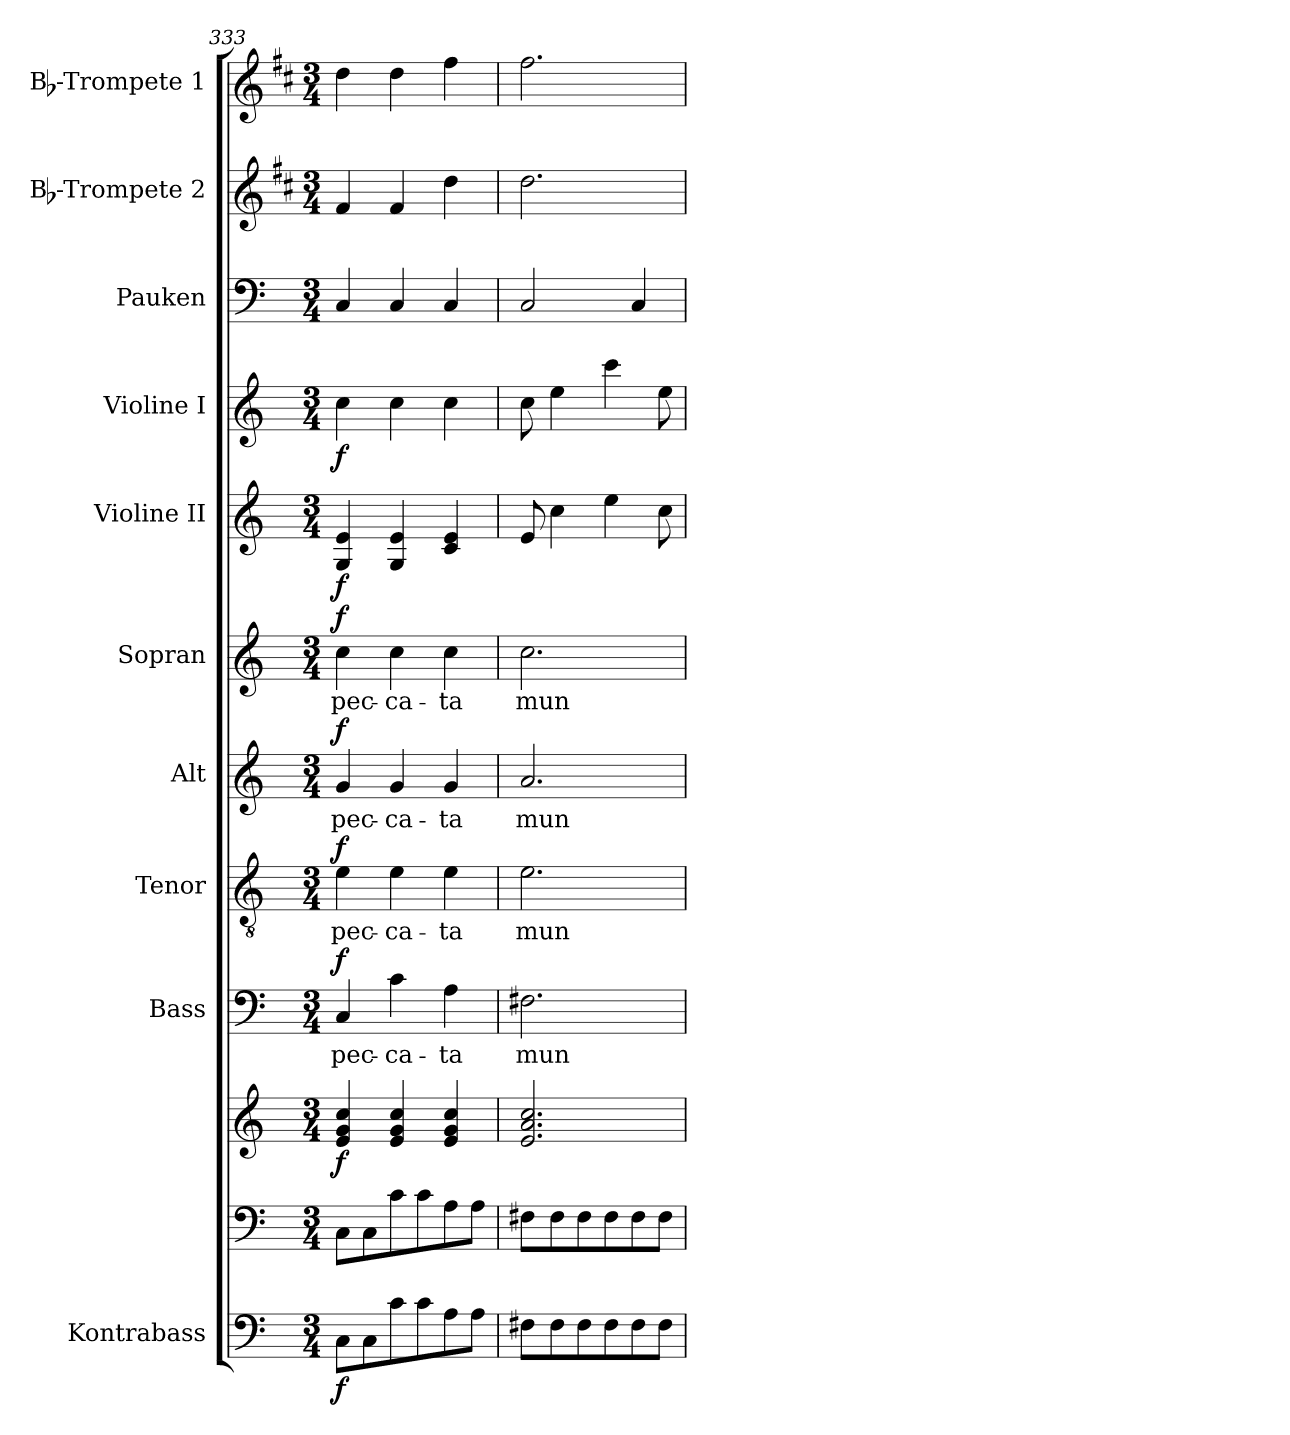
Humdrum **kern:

**kern	**dynam	**kern	**kern	**dynam	**kern	**text	**dynam	**kern	**text	**dynam	**kern	**text	**dynam	**kern	**text	**dynam	**kern	**dynam	**kern	**dynam	**kern	**kern	**kern
*part11	*part11	*part10	*part10	*part10	*part9	*part9	*part9	*part8	*part8	*part8	*part7	*part7	*part7	*part6	*part6	*part6	*part5	*part5	*part4	*part4	*part3	*part2	*part1
*staff12	*staff12	*staff11	*staff10	*staff10/11	*staff9	*staff9	*staff9	*staff8	*staff8	*staff8	*staff7	*staff7	*staff7	*staff6	*staff6	*staff6	*staff5	*staff5	*staff4	*staff4	*staff3	*staff2	*staff1
*I"Kontrabass	*	*	*	*	*I"Bass	*	*	*I"Tenor	*	*	*I"Alt	*	*	*I"Sopran	*	*	*I"Violine II	*	*I"Violine I	*	*I"Pauken	*I"Bb-Trompete 2	*I"Bb-Trompete 1
*I'Kb.	*	*	*	*	*I'B.	*	*	*I'T.	*	*	*I'A.	*	*	*I'S.	*	*	*I'Vl. II	*	*I'Vl. I	*	*I'Pk.	*I'Bb Trp. 2	*I'Bb Trp. 1
*clefF4	*	*clefF4	*clefG2	*	*clefF4	*	*	*clefGv2	*	*	*clefG2	*	*	*clefG2	*	*	*clefG2	*	*clefG2	*	*clefF4	*clefG2	*clefG2
*ITrd7c12	*	*	*	*	*	*	*	*	*	*	*	*	*	*	*	*	*	*	*	*	*	*ITrd1c2	*ITrd1c2
*k[]	*	*k[]	*k[]	*	*k[]	*	*	*k[]	*	*	*k[]	*	*	*k[]	*	*	*k[]	*	*k[]	*	*k[]	*k[]	*k[]
*C:	*	*C:	*C:	*	*C:	*	*	*C:	*	*	*C:	*	*	*C:	*	*	*C:	*	*C:	*	*C:	*C:	*C:
*M3/4	*	*M3/4	*M3/4	*	*M3/4	*	*	*M3/4	*	*	*M3/4	*	*	*M3/4	*	*	*M3/4	*	*M3/4	*	*M3/4	*M3/4	*M3/4
=333	=333	=333	=333	=333	=333	=333	=333	=333	=333	=333	=333	=333	=333	=333	=333	=333	=333	=333	=333	=333	=333	=333	=333
!	!LO:DY:b	!	!	!LO:DY:b	!	!LO:LY:b	!LO:DY:a	!	!LO:LY:b	!LO:DY:a	!	!LO:LY:b	!LO:DY:a	!	!LO:LY:b	!LO:DY:a	!	!LO:DY:b	!	!LO:DY:b	!	!	!
8CC\L	f	8C\L	4e/ 4g/ 4cc/	f	4C/	pec-	f	4e\	pec-	f	4g/	pec-	f	4cc\	pec-	f	4G/ 4e/	f	4cc\	f	4C/	4e/	4cc\
8CC\	.	8C\	.	.	.	.	.	.	.	.	.	.	.	.	.	.	.	.	.	.	.	.	.
!	!	!	!	!	!	!LO:LY:b	!	!	!LO:LY:b	!	!	!LO:LY:b	!	!	!LO:LY:b	!	!	!	!	!	!	!	!
8C\	.	8c\	4e/ 4g/ 4cc/	.	4c\	-ca-	.	4e\	-ca-	.	4g/	-ca-	.	4cc\	-ca-	.	4G/ 4e/	.	4cc\	.	4C/	4e/	4cc\
8C\	.	8c\	.	.	.	.	.	.	.	.	.	.	.	.	.	.	.	.	.	.	.	.	.
!	!	!	!	!	!	!LO:LY:b	!	!	!LO:LY:b	!	!	!LO:LY:b	!	!	!LO:LY:b	!	!	!	!	!	!	!	!
8AA\	.	8A\	4e/ 4g/ 4cc/	.	4A\	-ta	.	4e\	-ta	.	4g/	-ta	.	4cc\	-ta	.	4c/ 4e/	.	4cc\	.	4C/	4cc\	4ee\
8AA\J	.	8A\J	.	.	.	.	.	.	.	.	.	.	.	.	.	.	.	.	.	.	.	.	.
!!LO:PB:g=z
=334	=334	=334	=334	=334	=334	=334	=334	=334	=334	=334	=334	=334	=334	=334	=334	=334	=334	=334	=334	=334	=334	=334	=334
!	!	!	!	!	!	!LO:LY:b	!	!	!LO:LY:b	!	!	!LO:LY:b	!	!	!LO:LY:b	!	!	!	!	!	!	!	!
8FF#X\L	.	8F#X\L	2.e/ 2.a/ 2.cc/	.	2.F#X\	mun-	.	2.e\	mun-	.	2.a/	mun-	.	2.cc\	mun-	.	8e/	.	8cc\	.	2C/	2.cc\	2.ee\
8FF#\	.	8F#\	.	.	.	.	.	.	.	.	.	.	.	.	.	.	4cc\	.	4ee\	.	.	.	.
8FF#\	.	8F#\	.	.	.	.	.	.	.	.	.	.	.	.	.	.	.	.	.	.	.	.	.
8FF#\	.	8F#\	.	.	.	.	.	.	.	.	.	.	.	.	.	.	4ee\	.	4ccc\	.	.	.	.
8FF#\	.	8F#\	.	.	.	.	.	.	.	.	.	.	.	.	.	.	.	.	.	.	4C/	.	.
8FF#\J	.	8F#\J	.	.	.	.	.	.	.	.	.	.	.	.	.	.	8cc\	.	8ee\	.	.	.	.
=	=	=	=	=	=	=	=	=	=	=	=	=	=	=	=	=	=	=	=	=	=	=	=
*-	*-	*-	*-	*-	*-	*-	*-	*-	*-	*-	*-	*-	*-	*-	*-	*-	*-	*-	*-	*-	*-	*-	*-
